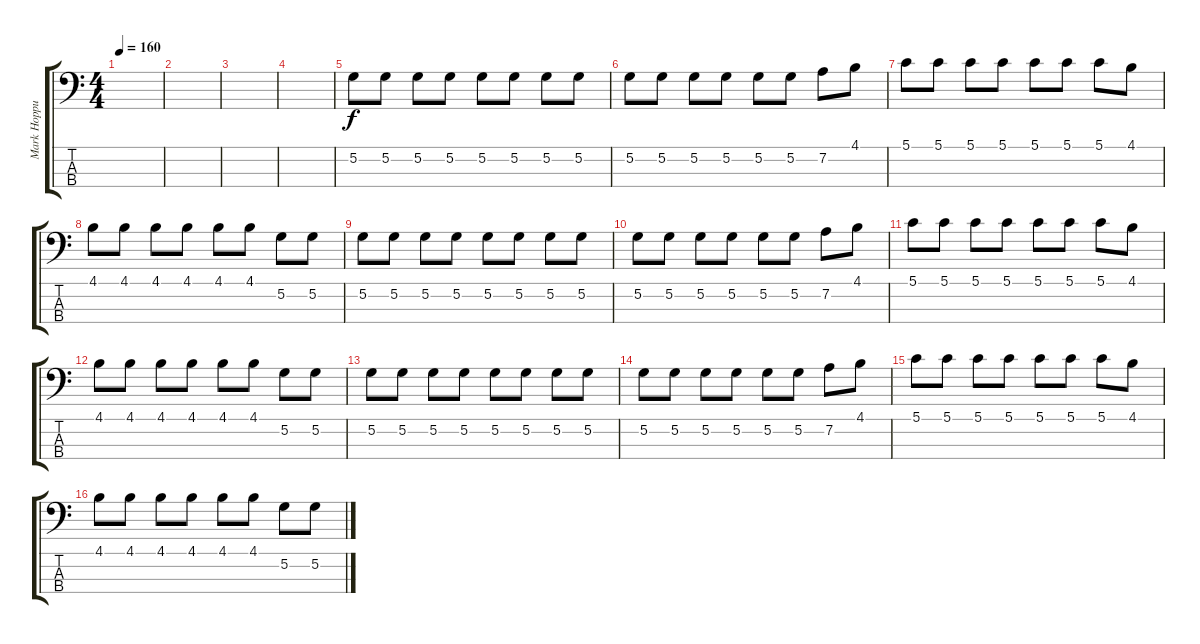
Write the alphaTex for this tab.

\track ("Mark Hoppus (Blink 182)" "Mark Hoppu") {instrument acousticguitarnylon}
\staff {score tabs}
\tuning (G2 D2 A1 E1) {hide}
\ts (4 4)
\tempo 160
\clef f4
\ks c
|
|
|
|
5.2.8 5.2.8 5.2.8 5.2.8 5.2.8 5.2.8 5.2.8 5.2.8 |
5.2.8 5.2.8 5.2.8 5.2.8 5.2.8 5.2.8 7.2.8 4.1.8 |
5.1.8 5.1.8 5.1.8 5.1.8 5.1.8 5.1.8 5.1.8 4.1.8 |
4.1.8 4.1.8 4.1.8 4.1.8 4.1.8 4.1.8 5.2.8 5.2.8 |
5.2.8 5.2.8 5.2.8 5.2.8 5.2.8 5.2.8 5.2.8 5.2.8 |
5.2.8 5.2.8 5.2.8 5.2.8 5.2.8 5.2.8 7.2.8 4.1.8 |
5.1.8 5.1.8 5.1.8 5.1.8 5.1.8 5.1.8 5.1.8 4.1.8 |
4.1.8 4.1.8 4.1.8 4.1.8 4.1.8 4.1.8 5.2.8 5.2.8 |
5.2.8 5.2.8 5.2.8 5.2.8 5.2.8 5.2.8 5.2.8 5.2.8 |
5.2.8 5.2.8 5.2.8 5.2.8 5.2.8 5.2.8 7.2.8 4.1.8 |
5.1.8 5.1.8 5.1.8 5.1.8 5.1.8 5.1.8 5.1.8 4.1.8 |
4.1.8 4.1.8 4.1.8 4.1.8 4.1.8 4.1.8 5.2.8 5.2.8
